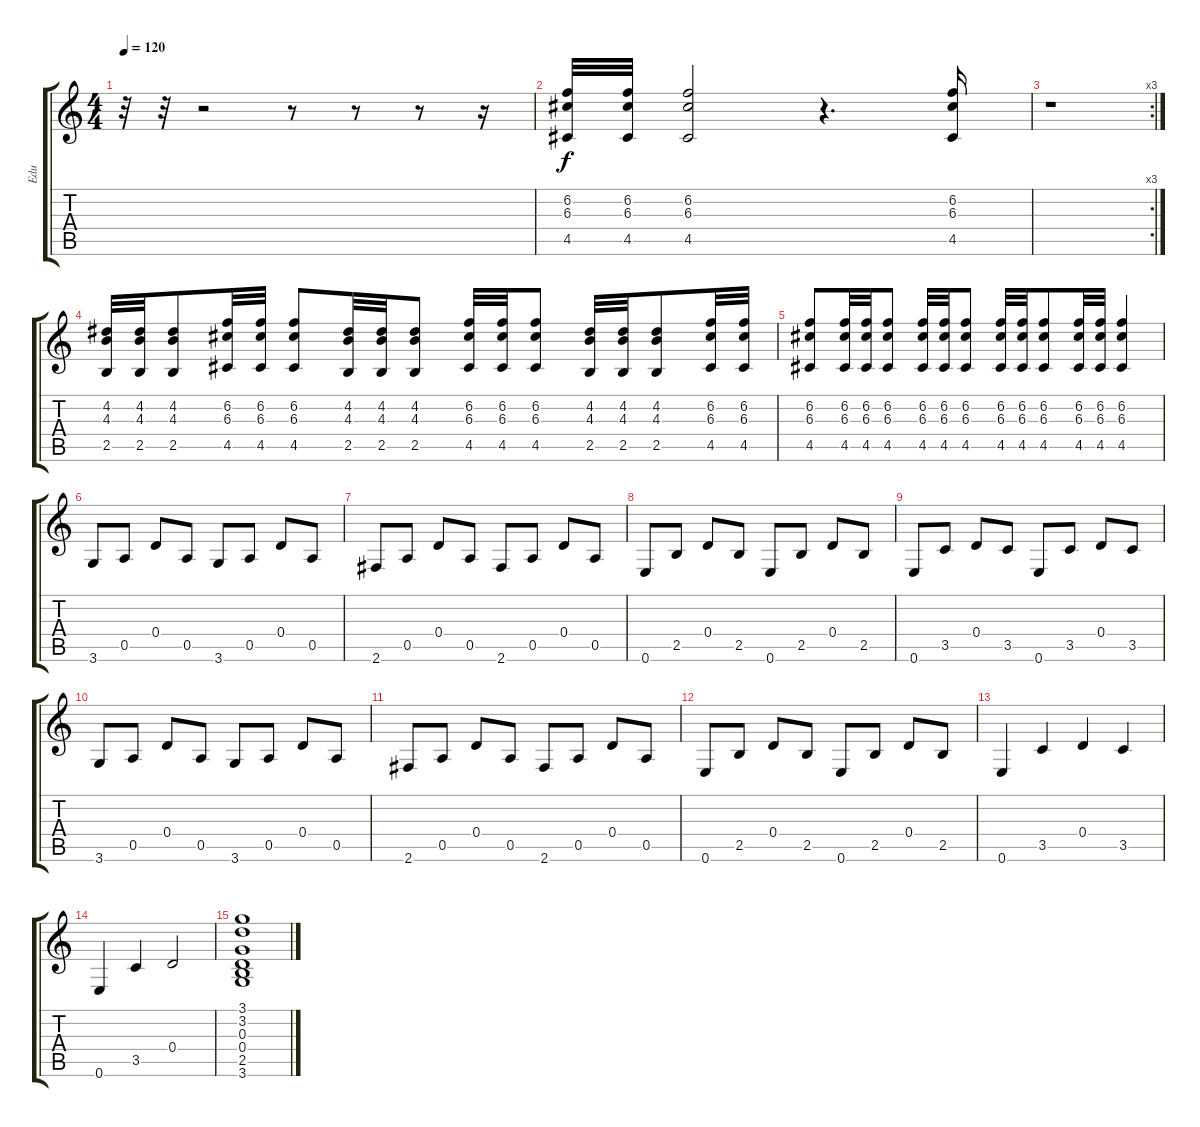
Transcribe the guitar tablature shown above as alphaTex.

\track ("Edu " "Edu ") {instrument overdrivenguitar}
\staff {score tabs}
\tuning (E4 B3 G3 D3 A2 E2) {hide}
\ts (4 4)
\tempo 120
\clef g2
\ks c
r.32{dy f} r.32 r.2 r.8 r.8 r.8 r.16 |
(6.2 6.3 4.5).32 (6.2 6.3 4.5).32 (6.2 6.3 4.5).2 r.4{d} (6.2 6.3 4.5).16 |
\rc 3
r.1 |
(4.2 4.3 2.5).32 (4.2 4.3 2.5).32 (4.2 4.3 2.5).8 (6.2 6.3 4.5).32 (6.2 6.3 4.5).32 (6.2 6.3 4.5).8 (4.2 4.3 2.5).32 (4.2 4.3 2.5).32 (4.2 4.3 2.5).8 (6.2 6.3 4.5).32 (6.2 6.3 4.5).32 (6.2 6.3 4.5).8 (4.2 4.3 2.5).32 (4.2 4.3 2.5).32 (4.2 4.3 2.5).8 (6.2 6.3 4.5).32 (6.2 6.3 4.5).32 |
(6.2 6.3 4.5).8 (6.2 6.3 4.5).32 (6.2 6.3 4.5).32 (6.2 6.3 4.5).8 (6.2 6.3 4.5).32 (6.2 6.3 4.5).32 (6.2 6.3 4.5).8 (6.2 6.3 4.5).32 (6.2 6.3 4.5).32 (6.2 6.3 4.5).8 (6.2 6.3 4.5).32 (6.2 6.3 4.5).32 (6.2 6.3 4.5).4 |
3.6.8 0.5.8 0.4.8 0.5.8 3.6.8 0.5.8 0.4.8 0.5.8 |
2.6.8 0.5.8 0.4.8 0.5.8 2.6.8 0.5.8 0.4.8 0.5.8 |
0.6.8 2.5.8 0.4.8 2.5.8 0.6.8 2.5.8 0.4.8 2.5.8 |
0.6.8 3.5.8 0.4.8 3.5.8 0.6.8 3.5.8 0.4.8 3.5.8 |
3.6.8 0.5.8 0.4.8 0.5.8 3.6.8 0.5.8 0.4.8 0.5.8 |
2.6.8 0.5.8 0.4.8 0.5.8 2.6.8 0.5.8 0.4.8 0.5.8 |
0.6.8 2.5.8 0.4.8 2.5.8 0.6.8 2.5.8 0.4.8 2.5.8 |
0.6.4 3.5.4 0.4.4 3.5.4 |
0.6.4 3.5.4 0.4.2 |
(3.1 3.2 0.3 0.4 2.5 3.6).1
